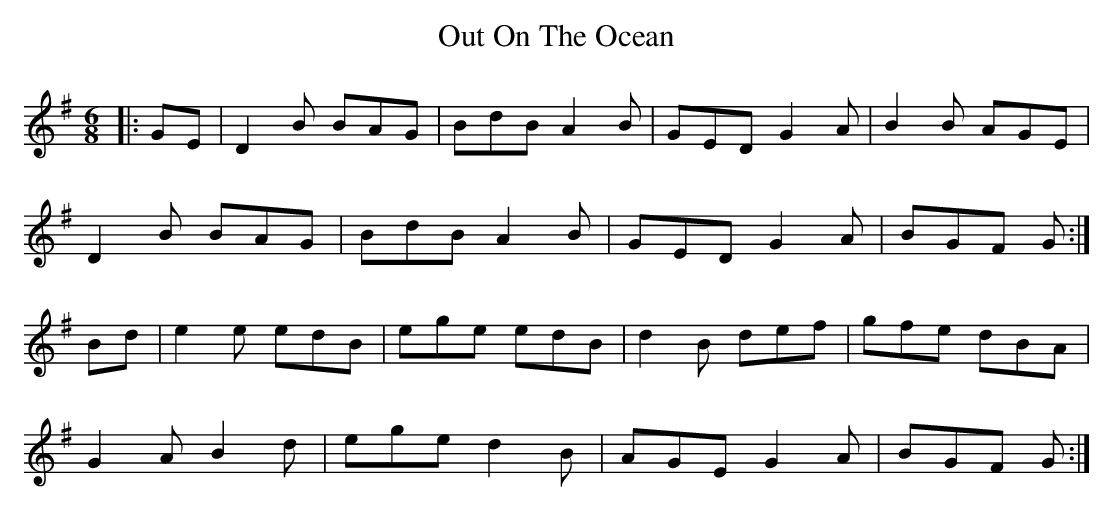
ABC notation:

X:1
T: Out On The Ocean
M: 6/8
L: 1/8
K: Gmaj
|:GE|D2B BAG|BdB A2B|GED G2A|B2B AGE|
D2B BAG|BdB A2B|GED G2A|BGF G:|
Bd|e2e edB|ege edB|d2B def|gfe dBA|
G2A B2d|ege d2B|AGE G2A|BGF G:|
